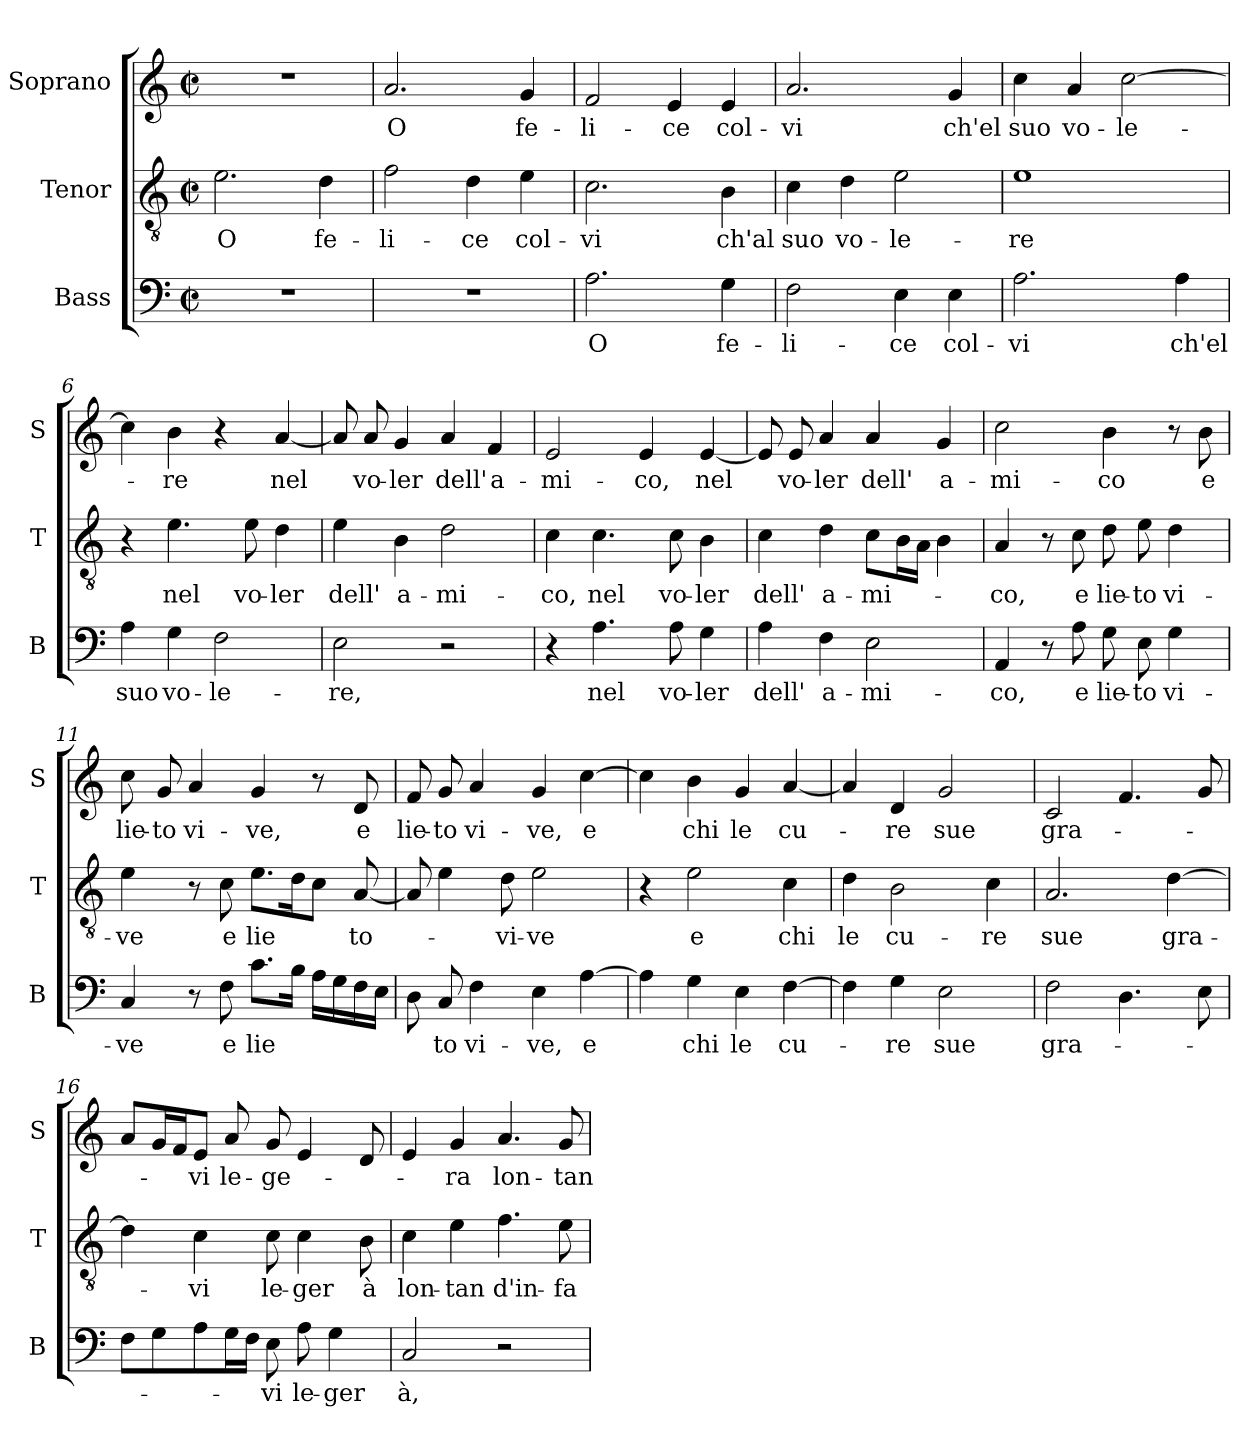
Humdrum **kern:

**kern	**text	**kern	**text	**kern	**text
*part3	*part3	*part2	*part2	*part1	*part1
*staff3	*staff3	*staff2	*staff2	*staff1	*staff1
*I"Bass	*	*I"Tenor	*	*I"Soprano	*
*I'B	*	*I'T	*	*I'S	*
*clefF4	*	*clefGv2	*	*clefG2	*
*k[]	*	*k[]	*	*k[]	*
*C:	*	*C:	*	*C:	*
*M2/2	*	*M2/2	*	*M2/2	*
*met(c|)	*	*met(c|)	*	*met(c|)	*
=1	=1	=1	=1	=1	=1
!	!	!	!LO:LY:b	!	!
1r	.	2.e\	O	1r	.
!	!	!	!LO:LY:b	!	!
.	.	4d\	fe-	.	.
=2	=2	=2	=2	=2	=2
!	!	!	!LO:LY:b	!	!LO:LY:b
1r	.	2f\	-li-	2.a/	O
!	!	!	!LO:LY:b	!	!
.	.	4d\	-ce	.	.
!	!	!	!LO:LY:b	!	!LO:LY:b
.	.	4e\	col-	4g/	fe-
=3	=3	=3	=3	=3	=3
!	!LO:LY:b	!	!LO:LY:b	!	!LO:LY:b
2.A\	O	2.c\	-vi	2f/	-li-
!	!	!	!	!	!LO:LY:b
.	.	.	.	4e/	-ce
!	!LO:LY:b	!	!LO:LY:b	!	!LO:LY:b
4G\	fe-	4B\	ch'al	4e/	col-
=4	=4	=4	=4	=4	=4
!	!LO:LY:b	!	!LO:LY:b	!	!LO:LY:b
2F\	-li-	4c\	suo	2.a/	-vi
!	!	!	!LO:LY:b	!	!
.	.	4d\	vo-	.	.
!	!LO:LY:b	!	!LO:LY:b	!	!
4E\	-ce	2e\	-le-	.	.
!	!LO:LY:b	!	!	!	!LO:LY:b
4E\	col-	.	.	4g/	ch'el
!!LO:LB:g=z
=5	=5	=5	=5	=5	=5
!	!LO:LY:b	!	!LO:LY:b	!	!LO:LY:b
2.A\	-vi	1e	-re	4cc\	suo
!	!	!	!	!	!LO:LY:b
.	.	.	.	4a/	vo-
!	!	!	!	!	!LO:LY:b
.	.	.	.	[2cc\	-le-
!	!LO:LY:b	!	!	!	!
4A\	ch'el	.	.	.	.
=6	=6	=6	=6	=6	=6
!	!LO:LY:b	!	!	!	!
4A\	suo	4r	.	4cc\]	.
!	!LO:LY:b	!	!LO:LY:b	!	!LO:LY:b
4G\	vo-	4.e\	nel	4b\	-re
!	!LO:LY:b	!	!	!	!
2F\	-le-	.	.	4r	.
!	!	!	!LO:LY:b	!	!
.	.	8e\	vo-	.	.
!	!	!	!LO:LY:b	!	!LO:LY:b
.	.	4d\	-ler	[4a/	nel
=7	=7	=7	=7	=7	=7
!	!LO:LY:b	!	!LO:LY:b	!	!
2E\	-re,	4e\	dell'	8a/]	.
!	!	!	!	!	!LO:LY:b
.	.	.	.	8a/	vo-
!	!	!	!LO:LY:b	!	!LO:LY:b
.	.	4B\	a-	4g/	-ler
!	!	!	!LO:LY:b	!	!LO:LY:b
2r	.	2d\	-mi-	4a/	dell'
!	!	!	!	!	!LO:LY:b
.	.	.	.	4f/	a-
=8	=8	=8	=8	=8	=8
!	!	!	!LO:LY:b	!	!LO:LY:b
4r	.	4c\	-co,	2e/	-mi-
!	!LO:LY:b	!	!LO:LY:b	!	!
4.A\	nel	4.c\	nel	.	.
!	!	!	!	!	!LO:LY:b
.	.	.	.	4e/	-co,
!	!LO:LY:b	!	!LO:LY:b	!	!
8A\	vo-	8c\	vo-	.	.
!	!LO:LY:b	!	!LO:LY:b	!	!LO:LY:b
4G\	-ler	4B\	-ler	[4e/	nel
!!LO:LB:g=z
=9	=9	=9	=9	=9	=9
!	!LO:LY:b	!	!LO:LY:b	!	!
4A\	dell'	4c\	dell'	8e/]	.
!	!	!	!	!	!LO:LY:b
.	.	.	.	8e/	vo-
!	!LO:LY:b	!	!LO:LY:b	!	!LO:LY:b
4F\	a-	4d\	a-	4a/	-ler
!	!LO:LY:b	!	!LO:LY:b	!	!LO:LY:b
2E\	-mi-	8c\L	-mi-	4a/	dell'
.	.	16B\L	.	.	.
.	.	16A\JJ	.	.	.
!	!	!	!	!	!LO:LY:b
.	.	4B\	.	4g/	a-
=10	=10	=10	=10	=10	=10
!	!LO:LY:b	!	!LO:LY:b	!	!LO:LY:b
4AA/	-co,	4A/	-co,	2cc\	-mi-
8r	.	8r	.	.	.
!	!LO:LY:b	!	!LO:LY:b	!	!
8A\	e	8c\	e	.	.
!	!LO:LY:b	!	!LO:LY:b	!	!LO:LY:b
8G\	lie-	8d\	lie-	4b\	-co
!	!LO:LY:b	!	!LO:LY:b	!	!
8E\	-to	8e\	-to	.	.
!	!LO:LY:b	!	!LO:LY:b	!	!
4G\	vi-	4d\	vi-	8r	.
!	!	!	!	!	!LO:LY:b
.	.	.	.	8b\	e
=11	=11	=11	=11	=11	=11
!	!LO:LY:b	!	!LO:LY:b	!	!LO:LY:b
4C/	-ve	4e\	-ve	8cc\	lie-
!	!	!	!	!	!LO:LY:b
.	.	.	.	8g/	-to
!	!	!	!	!	!LO:LY:b
8r	.	8r	.	4a/	vi-
!	!LO:LY:b	!	!LO:LY:b	!	!
8F\	e	8c\	e	.	.
!	!LO:LY:b	!	!LO:LY:b	!	!LO:LY:b
8.c\L	lie	8.e\L	lie	4g/	-ve,
16B\Jk	.	16d\k	.	.	.
16A\LL	.	8c\J	.	8r	.
16G\	.	.	.	.	.
!	!	!	!LO:LY:b	!	!LO:LY:b
16F\	.	[8A/	to-	8d/	e
16E\JJ	.	.	.	.	.
=12	=12	=12	=12	=12	=12
!	!	!	!	!	!LO:LY:b
8D\	.	8A/]	.	8f/	lie-
!	!LO:LY:b	!	!	!	!LO:LY:b
8C/	to	4e\	.	8g/	-to
!	!LO:LY:b	!	!	!	!LO:LY:b
4F\	vi-	.	.	4a/	vi-
!	!	!	!LO:LY:b	!	!
.	.	8d\	-vi-	.	.
!	!LO:LY:b	!	!LO:LY:b	!	!LO:LY:b
4E\	-ve,	2e\	-ve	4g/	-ve,
!	!LO:LY:b	!	!	!	!LO:LY:b
[4A\	e	.	.	[4cc\	e
!!LO:LB:g=z
=13	=13	=13	=13	=13	=13
4A\]	.	4r	.	4cc\]	.
!	!LO:LY:b	!	!LO:LY:b	!	!LO:LY:b
4G\	chi	2e\	e	4b\	chi
!	!LO:LY:b	!	!	!	!LO:LY:b
4E\	le	.	.	4g/	le
!	!LO:LY:b	!	!LO:LY:b	!	!LO:LY:b
[4F\	cu-	4c\	chi	[4a/	cu-
=14	=14	=14	=14	=14	=14
!	!	!	!LO:LY:b	!	!
4F\]	.	4d\	le	4a/]	.
!	!LO:LY:b	!	!LO:LY:b	!	!LO:LY:b
4G\	-re	2B\	cu-	4d/	-re
!	!LO:LY:b	!	!	!	!LO:LY:b
2E\	sue	.	.	2g/	sue
!	!	!	!LO:LY:b	!	!
.	.	4c\	-re	.	.
=15	=15	=15	=15	=15	=15
!	!LO:LY:b	!	!LO:LY:b	!	!LO:LY:b
2F\	gra-	2.A/	sue	2c/	gra-
4.D\	.	.	.	4.f/	.
!	!	!	!LO:LY:b	!	!
.	.	[4d\	gra-	.	.
8E\	.	.	.	8g/	.
=16	=16	=16	=16	=16	=16
8F\L	.	4d\]	.	8a/L	.
8G\	.	.	.	16g/L	.
.	.	.	.	16f/J	.
!	!	!	!LO:LY:b	!	!LO:LY:b
8A\	.	4c\	-vi	8e/J	-vi
!	!	!	!	!	!LO:LY:b
16G\L	.	.	.	8a/	le-
16F\JJ	.	.	.	.	.
!	!LO:LY:b	!	!LO:LY:b	!	!LO:LY:b
8E\	-vi	8c\	le-	8g/	-ge-
!	!LO:LY:b	!	!LO:LY:b	!	!
8A\	le-	4c\	-ger	4e/	.
!	!LO:LY:b	!	!	!	!
4G\	-ger	.	.	.	.
!	!	!	!LO:LY:b	!	!
.	.	8B\	à	8d/	.
!!LO:PB:g=z
=17	=17	=17	=17	=17	=17
!	!LO:LY:b	!	!LO:LY:b	!	!
2C/	à,	4c\	lon-	4e/	.
!	!	!	!LO:LY:b	!	!LO:LY:b
.	.	4e\	-tan	4g/	-ra
!	!	!	!LO:LY:b	!	!LO:LY:b
2r	.	4.f\	d'in-	4.a/	lon-
!	!	!	!LO:LY:b	!	!LO:LY:b
.	.	8e\	-fa-	8g/	-tan
=	=	=	=	=	=
*-	*-	*-	*-	*-	*-
